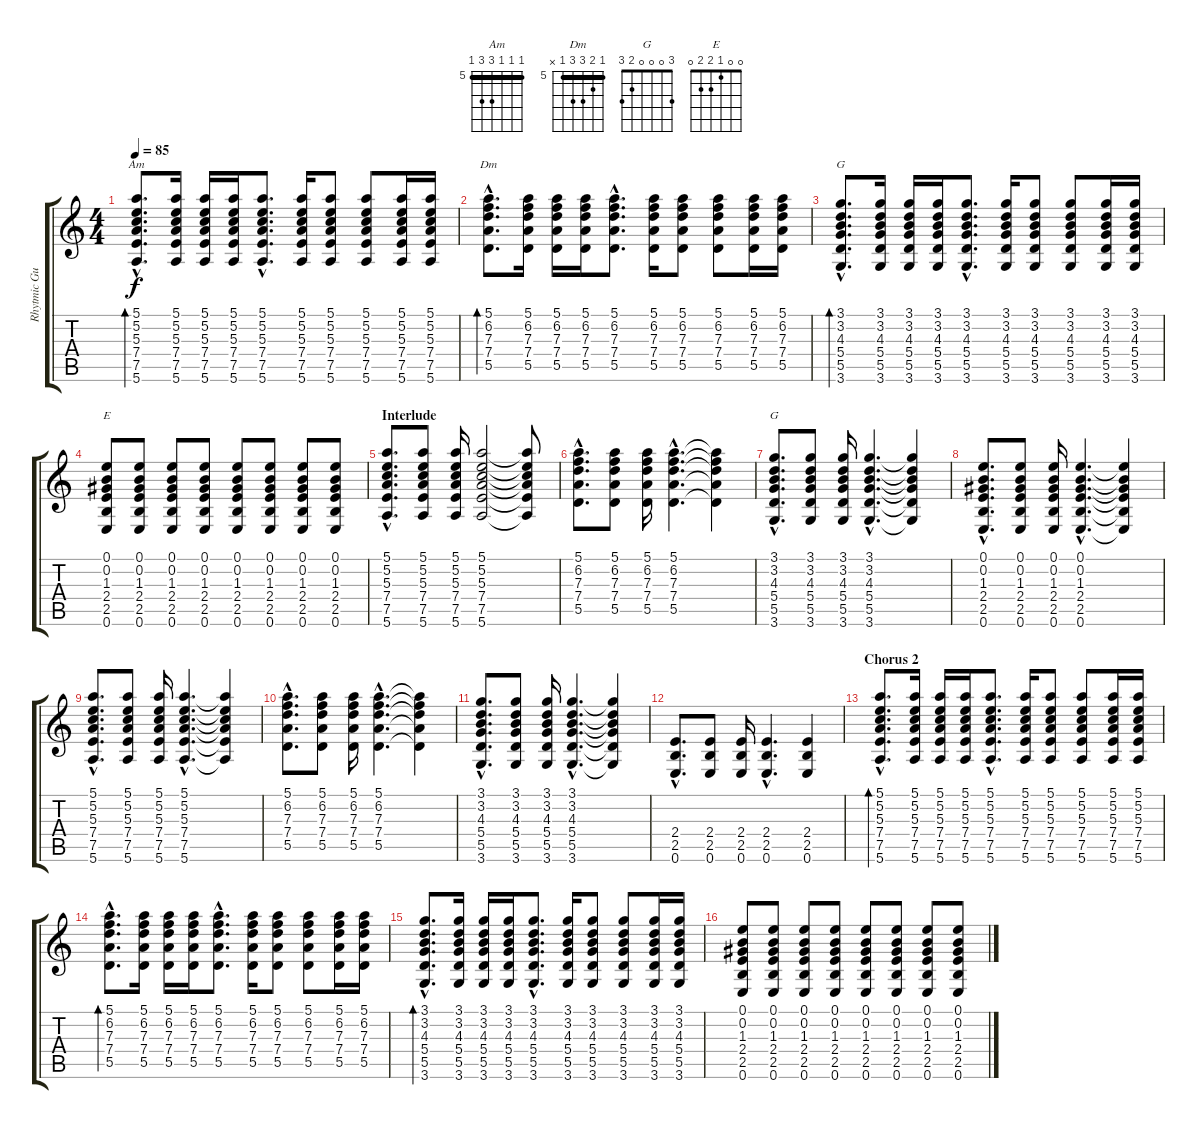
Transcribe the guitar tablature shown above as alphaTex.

\track ("Rhytmic Guitar" "Rhytmic Gu") {instrument acousticguitarsteel}
\staff {score tabs}
\tuning (E4 B3 G3 D3 A2 E2) {hide}
\chord ("Am" 5 5 5 7 7 5) {firstfret 5 barre 5}
\chord ("Dm" 5 6 7 7 5 x) {firstfret 5 barre 5}
\chord ("G" 3 3 4 5 5 3) {barre 3}
\chord ("E" 0 0 1 2 2 0)
\chord ("G" 3 0 0 0 2 3)
\ts (4 4)
\tempo 85
\clef g2
\ks c
(5.1{hac} 5.2{hac} 5.3{hac} 7.4{hac} 7.5{hac} 5.6{hac}).8{d bd 60 ch "Am" dy f} (5.1 5.2 5.3 7.4 7.5 5.6).16 (5.1 5.2 5.3 7.4 7.5 5.6).16 (5.1 5.2 5.3 7.4 7.5 5.6).16 (5.1{hac} 5.2{hac} 5.3{hac} 7.4{hac} 7.5{hac} 5.6{hac}).8{d} (5.1 5.2 5.3 7.4 7.5 5.6).16 (5.1 5.2 5.3 7.4 7.5 5.6).8 (5.1 5.2 5.3 7.4 7.5 5.6).8 (5.1 5.2 5.3 7.4 7.5 5.6).16 (5.1 5.2 5.3 7.4 7.5 5.6).16 |
(5.1{hac} 6.2{hac} 7.3{hac} 7.4{hac} 5.5{hac}).8{d bd 60 ch "Dm"} (5.1 6.2 7.3 7.4 5.5).16 (5.1 6.2 7.3 7.4 5.5).16 (5.1 6.2 7.3 7.4 5.5).16 (5.1{hac} 6.2{hac} 7.3{hac} 7.4{hac} 5.5{hac}).8{d} (5.1 6.2 7.3 7.4 5.5).16 (5.1 6.2 7.3 7.4 5.5).8 (5.1 6.2 7.3 7.4 5.5).8 (5.1 6.2 7.3 7.4 5.5).16 (5.1 6.2 7.3 7.4 5.5).16 |
(3.1{hac} 3.2{hac} 4.3{hac} 5.4{hac} 5.5{hac} 3.6{hac}).8{d bd 60 ch "G"} (3.1 3.2 4.3 5.4 5.5 3.6).16 (3.1 3.2 4.3 5.4 5.5 3.6).16 (3.1 3.2 4.3 5.4 5.5 3.6).16 (3.1{hac} 3.2{hac} 4.3{hac} 5.4{hac} 5.5{hac} 3.6{hac}).8{d} (3.1 3.2 4.3 5.4 5.5 3.6).16 (3.1 3.2 4.3 5.4 5.5 3.6).8 (3.1 3.2 4.3 5.4 5.5 3.6).8 (3.1 3.2 4.3 5.4 5.5 3.6).16 (3.1 3.2 4.3 5.4 5.5 3.6).16 |
(0.1 0.2 1.3 2.4 2.5 0.6).8{ch "E"} (0.1 0.2 1.3 2.4 2.5 0.6).8 (0.1 0.2 1.3 2.4 2.5 0.6).8 (0.1 0.2 1.3 2.4 2.5 0.6).8 (0.1 0.2 1.3 2.4 2.5 0.6).8 (0.1 0.2 1.3 2.4 2.5 0.6).8 (0.1 0.2 1.3 2.4 2.5 0.6).8 (0.1 0.2 1.3 2.4 2.5 0.6).8 |
\section ("" "Interlude")
(5.1{hac} 5.2{hac} 5.3{hac} 7.4{hac} 7.5{hac} 5.6{hac}).8{d} (5.1 5.2 5.3 7.4 7.5 5.6).8 (5.1 5.2 5.3 7.4 7.5 5.6).16 (5.1 5.2 5.3 7.4 7.5 5.6).2 (5.1{t} 5.2{t} 5.3{t} 7.4{t} 7.5{t} 5.6{t}).8 |
(5.1{hac} 6.2{hac} 7.3{hac} 7.4{hac} 5.5{hac}).8{d} (5.1 6.2 7.3 7.4 5.5).8 (5.1 6.2 7.3 7.4 5.5).16 (5.1{hac} 6.2{hac} 7.3{hac} 7.4{hac} 5.5{hac}).4{d} (5.1{t} 6.2{t} 7.3{t} 7.4{t} 5.5{t}).4 |
(3.1{hac} 3.2{hac} 4.3{hac} 5.4{hac} 5.5{hac} 3.6{hac}).8{d ch "G"} (3.1 3.2 4.3 5.4 5.5 3.6).8 (3.1 3.2 4.3 5.4 5.5 3.6).16 (3.1{hac} 3.2{hac} 4.3{hac} 5.4{hac} 5.5{hac} 3.6).4{d} (3.1{t} 3.2{t} 4.3{t} 5.4{t} 5.5{t} 3.6{t}).4 |
(0.1{hac} 0.2{hac} 1.3{hac} 2.4{hac} 2.5{hac} 0.6{hac}).8{d} (0.1 0.2 1.3 2.4 2.5 0.6).8 (0.1 0.2 1.3 2.4 2.5 0.6).16 (0.1{hac} 0.2{hac} 1.3{hac} 2.4{hac} 2.5{hac} 0.6).4{d} (0.1{t} 0.2{t} 1.3{t} 2.4{t} 2.5{t} 0.6{t}).4 |
(5.1{hac} 5.2{hac} 5.3{hac} 7.4{hac} 7.5{hac} 5.6{hac}).8{d} (5.1 5.2 5.3 7.4 7.5 5.6).8 (5.1 5.2 5.3 7.4 7.5 5.6).16 (5.1{hac} 5.2{hac} 5.3{hac} 7.4{hac} 7.5{hac} 5.6).4{d} (5.1{t} 5.2{t} 5.3{t} 7.4{t} 7.5{t} 5.6{t}).4 |
(5.1{hac} 6.2{hac} 7.3{hac} 7.4{hac} 5.5{hac}).8{d} (5.1 6.2 7.3 7.4 5.5).8 (5.1 6.2 7.3 7.4 5.5).16 (5.1{hac} 6.2{hac} 7.3{hac} 7.4{hac} 5.5{hac}).4{d} (5.1{t} 6.2{t} 7.3{t} 7.4{t} 5.5{t}).4 |
(3.1{hac} 3.2{hac} 4.3{hac} 5.4{hac} 5.5{hac} 3.6{hac}).8{d} (3.1 3.2 4.3 5.4 5.5 3.6).8 (3.1 3.2 4.3 5.4 5.5 3.6).16 (3.1{hac} 3.2{hac} 4.3{hac} 5.4{hac} 5.5{hac} 3.6).4{d} (3.1{t} 3.2{t} 4.3{t} 5.4{t} 5.5{t} 3.6{t}).4 |
(2.4{hac} 2.5{hac} 0.6{hac}).8{d instrument distortionguitar} (2.4 2.5 0.6).8 (2.4 2.5 0.6).16 (2.4{hac} 2.5{hac} 0.6).4{d} (2.4 2.5 0.6).4 |
\section ("" "Chorus 2")
(5.1{hac} 5.2{hac} 5.3{hac} 7.4{hac} 7.5{hac} 5.6{hac}).8{d bd 60 instrument acousticguitarsteel} (5.1 5.2 5.3 7.4 7.5 5.6).16 (5.1 5.2 5.3 7.4 7.5 5.6).16 (5.1 5.2 5.3 7.4 7.5 5.6).16 (5.1{hac} 5.2{hac} 5.3{hac} 7.4{hac} 7.5{hac} 5.6{hac}).8{d} (5.1 5.2 5.3 7.4 7.5 5.6).16 (5.1 5.2 5.3 7.4 7.5 5.6).8 (5.1 5.2 5.3 7.4 7.5 5.6).8 (5.1 5.2 5.3 7.4 7.5 5.6).16 (5.1 5.2 5.3 7.4 7.5 5.6).16 |
(5.1{hac} 6.2{hac} 7.3{hac} 7.4{hac} 5.5{hac}).8{d bd 60} (5.1 6.2 7.3 7.4 5.5).16 (5.1 6.2 7.3 7.4 5.5).16 (5.1 6.2 7.3 7.4 5.5).16 (5.1{hac} 6.2{hac} 7.3{hac} 7.4{hac} 5.5{hac}).8{d} (5.1 6.2 7.3 7.4 5.5).16 (5.1 6.2 7.3 7.4 5.5).8 (5.1 6.2 7.3 7.4 5.5).8 (5.1 6.2 7.3 7.4 5.5).16 (5.1 6.2 7.3 7.4 5.5).16 |
(3.1{hac} 3.2{hac} 4.3{hac} 5.4{hac} 5.5{hac} 3.6{hac}).8{d bd 60} (3.1 3.2 4.3 5.4 5.5 3.6).16 (3.1 3.2 4.3 5.4 5.5 3.6).16 (3.1 3.2 4.3 5.4 5.5 3.6).16 (3.1{hac} 3.2{hac} 4.3{hac} 5.4{hac} 5.5{hac} 3.6{hac}).8{d} (3.1 3.2 4.3 5.4 5.5 3.6).16 (3.1 3.2 4.3 5.4 5.5 3.6).8 (3.1 3.2 4.3 5.4 5.5 3.6).8 (3.1 3.2 4.3 5.4 5.5 3.6).16 (3.1 3.2 4.3 5.4 5.5 3.6).16 |
(0.1 0.2 1.3 2.4 2.5 0.6).8 (0.1 0.2 1.3 2.4 2.5 0.6).8 (0.1 0.2 1.3 2.4 2.5 0.6).8 (0.1 0.2 1.3 2.4 2.5 0.6).8 (0.1 0.2 1.3 2.4 2.5 0.6).8 (0.1 0.2 1.3 2.4 2.5 0.6).8 (0.1 0.2 1.3 2.4 2.5 0.6).8 (0.1 0.2 1.3 2.4 2.5 0.6).8
